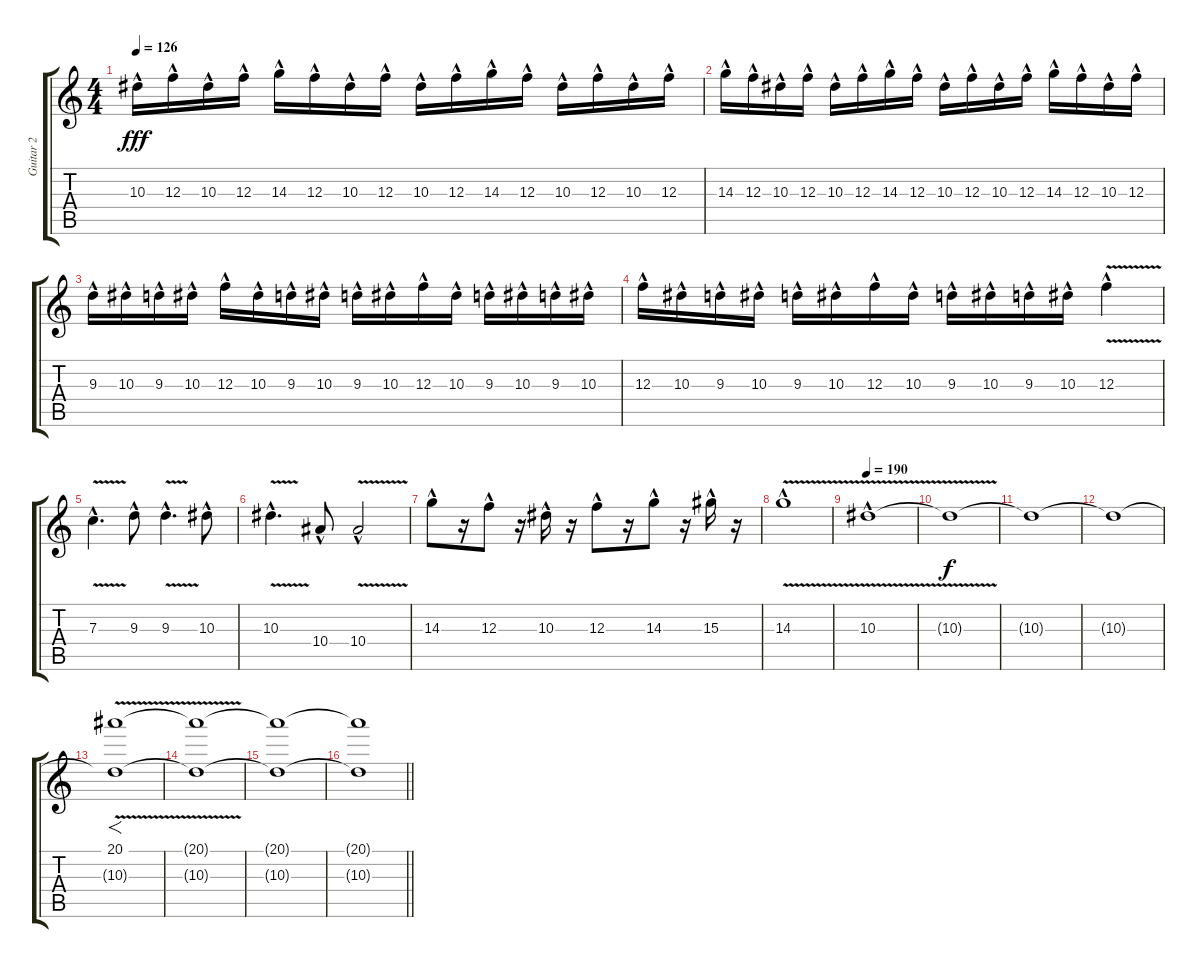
\track ("Guitar 2" "Guitar 2") {instrument overdrivenguitar}
\staff {score tabs}
\tuning (D4 A3 F3 C3 G2 C2) {hide}
\ts (4 4)
\tempo 126
\clef g2
\ks c
10.3{hac}.16{dy fff} 12.3{hac}.16 10.3{hac}.16 12.3{hac}.16 14.3{hac}.16 12.3{hac}.16 10.3{hac}.16 12.3{hac}.16 10.3{hac}.16 12.3{hac}.16 14.3{hac}.16 12.3{hac}.16 10.3{hac}.16 12.3{hac}.16 10.3{hac}.16 12.3{hac}.16 |
14.3{hac}.16 12.3{hac}.16 10.3{hac}.16 12.3{hac}.16 10.3{hac}.16 12.3{hac}.16 14.3{hac}.16 12.3{hac}.16 10.3{hac}.16 12.3{hac}.16 10.3{hac}.16 12.3{hac}.16 14.3{hac}.16 12.3{hac}.16 10.3{hac}.16 12.3{hac}.16 |
9.3{hac}.16 10.3{hac}.16 9.3{hac}.16 10.3{hac}.16 12.3{hac}.16 10.3{hac}.16 9.3{hac}.16 10.3{hac}.16 9.3{hac}.16 10.3{hac}.16 12.3{hac}.16 10.3{hac}.16 9.3{hac}.16 10.3{hac}.16 9.3{hac}.16 10.3{hac}.16 |
12.3{hac}.16 10.3{hac}.16 9.3{hac}.16 10.3{hac}.16 9.3{hac}.16 10.3{hac}.16 12.3{hac}.16 10.3{hac}.16 9.3{hac}.16 10.3{hac}.16 9.3{hac}.16 10.3{hac}.16 12.3{v hac}.4 |
7.3{v hac}.4{d} 9.3{hac}.8 9.3{v hac}.4{d} 10.3{hac}.8 |
10.3{v hac}.4{d} 10.4{hac}.8 10.4{v hac}.2 |
14.3{hac}.8 r.16 12.3{hac}.8 r.16 10.3{hac}.16 r.16 12.3{hac}.8 r.16 14.3{hac}.8 r.16 15.3{hac}.16 r.16 |
14.3{v hac}.1 |
\tempo 190
10.3{v hac}.1 |
10.3{t}.1{dy f} |
10.3{t}.1 |
10.3{t}.1 |
(20.1{v} 10.3{t}).1{f} |
(20.1{t} 10.3{t}).1 |
(20.1{t} 10.3{t}).1 |
\barLineRight lightlight
(20.1{t} 10.3{t}).1
